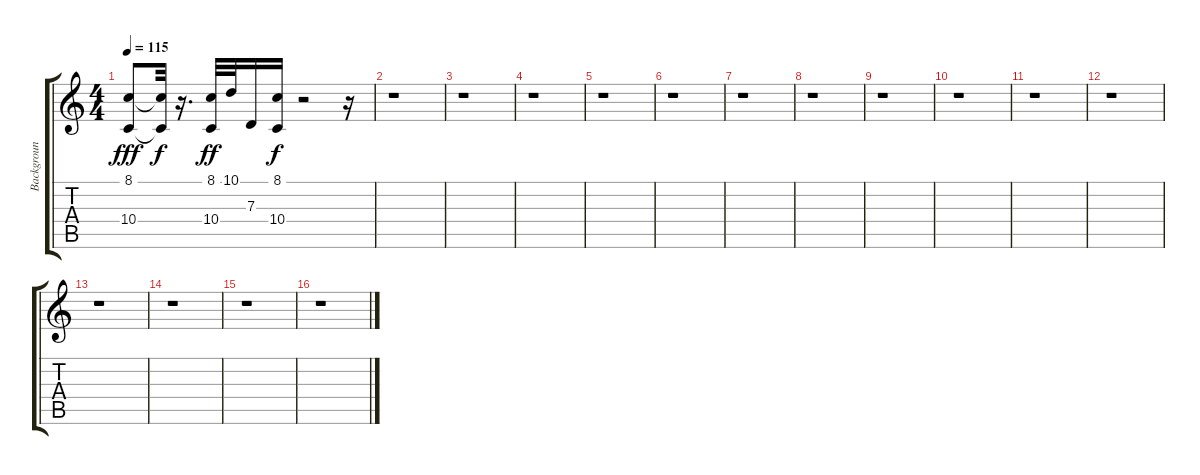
\track ("Backgroun" "Backgroun") {instrument blownbottle}
\staff {score tabs}
\tuning (E4 B3 G3 D3 A2 E2) {hide}
\ts (4 4)
\tempo 115
\clef g2
\ks c
(8.1 10.4).8{dy fff} (8.1{t} 10.4{t}).32{dy f} r.16{d} (8.1 10.4).32{dy ff} 10.1.32 7.3.16 (8.1 10.4).16{dy f} r.2 r.16 |
r.1 |
r.1 |
r.1 |
r.1 |
r.1 |
r.1 |
r.1 |
r.1 |
r.1 |
r.1 |
r.1 |
r.1 |
r.1 |
r.1 |
r.1
